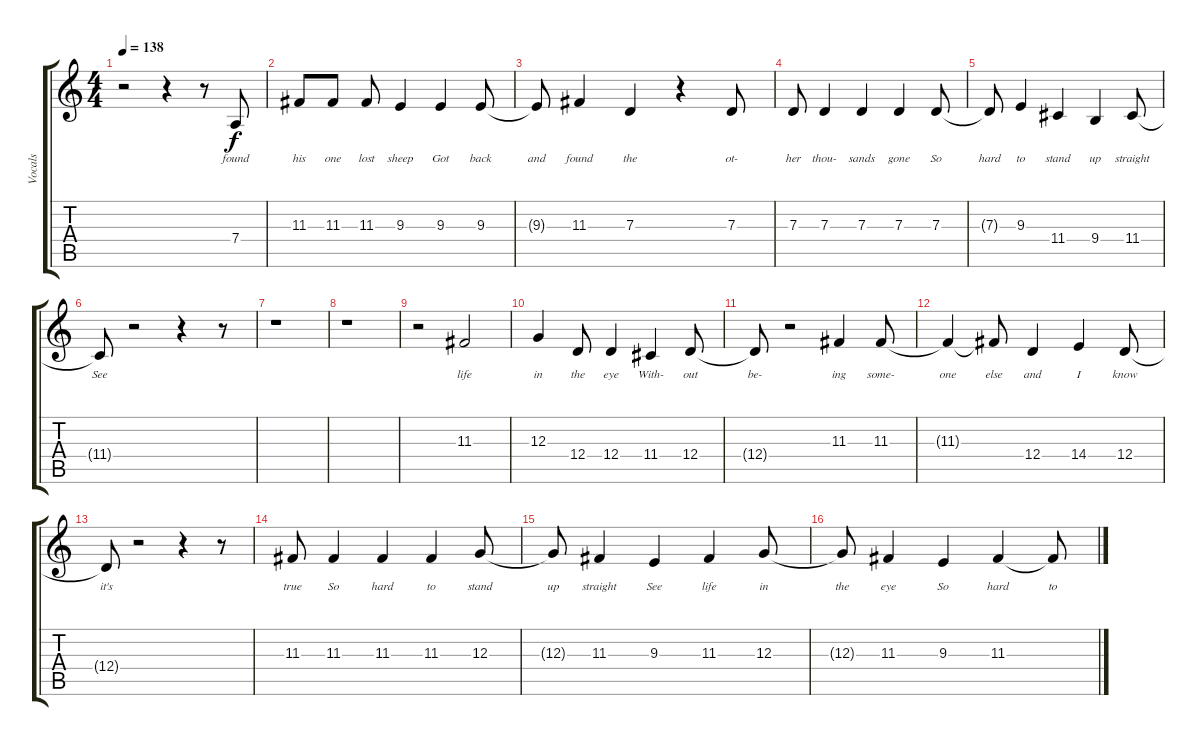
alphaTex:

\track ("Vocals" "Vocals") {instrument lead6voice}
\staff {score tabs}
\tuning (E4 B3 G3 D3 A2 E2) {hide}
\ts (4 4)
\tempo 138
\clef g2
\ks c
r.2{dy f} r.4 r.8 7.4.8{lyrics (0 "found") lyrics (1 "") lyrics (2 "") lyrics (3 "") lyrics (4 "")} |
11.3.8{lyrics (0 "his") lyrics (1 "") lyrics (2 "") lyrics (3 "") lyrics (4 "")} 11.3.8{lyrics (0 "one") lyrics (1 "") lyrics (2 "") lyrics (3 "") lyrics (4 "")} 11.3.8{lyrics (0 "lost") lyrics (1 "") lyrics (2 "") lyrics (3 "") lyrics (4 "")} 9.3.4{lyrics (0 "sheep") lyrics (1 "") lyrics (2 "") lyrics (3 "") lyrics (4 "")} 9.3.4{lyrics (0 "Got") lyrics (1 "") lyrics (2 "") lyrics (3 "") lyrics (4 "")} 9.3.8{lyrics (0 "back") lyrics (1 "") lyrics (2 "") lyrics (3 "") lyrics (4 "")} |
9.3{t}.8{lyrics (0 "and") lyrics (1 "") lyrics (2 "") lyrics (3 "") lyrics (4 "")} 11.3.4{lyrics (0 "found") lyrics (1 "") lyrics (2 "") lyrics (3 "") lyrics (4 "")} 7.3.4{lyrics (0 "the") lyrics (1 "") lyrics (2 "") lyrics (3 "") lyrics (4 "")} r.4 7.3.8{lyrics (0 "ot-") lyrics (1 "") lyrics (2 "") lyrics (3 "") lyrics (4 "")} |
7.3.8{lyrics (0 "her") lyrics (1 "") lyrics (2 "") lyrics (3 "") lyrics (4 "")} 7.3.4{lyrics (0 "thou-") lyrics (1 "") lyrics (2 "") lyrics (3 "") lyrics (4 "")} 7.3.4{lyrics (0 "sands") lyrics (1 "") lyrics (2 "") lyrics (3 "") lyrics (4 "")} 7.3.4{lyrics (0 "gone") lyrics (1 "") lyrics (2 "") lyrics (3 "") lyrics (4 "")} 7.3.8{lyrics (0 "So") lyrics (1 "") lyrics (2 "") lyrics (3 "") lyrics (4 "")} |
7.3{t}.8{lyrics (0 "hard") lyrics (1 "") lyrics (2 "") lyrics (3 "") lyrics (4 "")} 9.3.4{lyrics (0 "to") lyrics (1 "") lyrics (2 "") lyrics (3 "") lyrics (4 "")} 11.4.4{lyrics (0 "stand") lyrics (1 "") lyrics (2 "") lyrics (3 "") lyrics (4 "")} 9.4.4{lyrics (0 "up") lyrics (1 "") lyrics (2 "") lyrics (3 "") lyrics (4 "")} 11.4.8{lyrics (0 "straight") lyrics (1 "") lyrics (2 "") lyrics (3 "") lyrics (4 "")} |
11.4{t}.8{lyrics (0 "See") lyrics (1 "") lyrics (2 "") lyrics (3 "") lyrics (4 "")} r.2 r.4 r.8 |
r.1 |
r.1 |
r.2 11.3.2{lyrics (0 "life") lyrics (1 "") lyrics (2 "") lyrics (3 "") lyrics (4 "")} |
12.3.4{lyrics (0 "in") lyrics (1 "") lyrics (2 "") lyrics (3 "") lyrics (4 "")} 12.4.8{lyrics (0 "the") lyrics (1 "") lyrics (2 "") lyrics (3 "") lyrics (4 "")} 12.4.4{lyrics (0 "eye") lyrics (1 "") lyrics (2 "") lyrics (3 "") lyrics (4 "")} 11.4.4{lyrics (0 "With-") lyrics (1 "") lyrics (2 "") lyrics (3 "") lyrics (4 "")} 12.4.8{lyrics (0 "out") lyrics (1 "") lyrics (2 "") lyrics (3 "") lyrics (4 "")} |
12.4{t}.8{lyrics (0 "be-") lyrics (1 "") lyrics (2 "") lyrics (3 "") lyrics (4 "")} r.2 11.3.4{lyrics (0 "ing") lyrics (1 "") lyrics (2 "") lyrics (3 "") lyrics (4 "")} 11.3.8{lyrics (0 "some-") lyrics (1 "") lyrics (2 "") lyrics (3 "") lyrics (4 "")} |
11.3{t}.4{lyrics (0 "one") lyrics (1 "") lyrics (2 "") lyrics (3 "") lyrics (4 "")} 11.3{t}.8{lyrics (0 "else") lyrics (1 "") lyrics (2 "") lyrics (3 "") lyrics (4 "")} 12.4.4{lyrics (0 "and") lyrics (1 "") lyrics (2 "") lyrics (3 "") lyrics (4 "")} 14.4.4{lyrics (0 "I") lyrics (1 "") lyrics (2 "") lyrics (3 "") lyrics (4 "")} 12.4.8{lyrics (0 "know") lyrics (1 "") lyrics (2 "") lyrics (3 "") lyrics (4 "")} |
12.4{t}.8{lyrics (0 "it's") lyrics (1 "") lyrics (2 "") lyrics (3 "") lyrics (4 "")} r.2 r.4 r.8 |
11.3.8{lyrics (0 "true") lyrics (1 "") lyrics (2 "") lyrics (3 "") lyrics (4 "")} 11.3.4{lyrics (0 "So") lyrics (1 "") lyrics (2 "") lyrics (3 "") lyrics (4 "")} 11.3.4{lyrics (0 "hard") lyrics (1 "") lyrics (2 "") lyrics (3 "") lyrics (4 "")} 11.3.4{lyrics (0 "to") lyrics (1 "") lyrics (2 "") lyrics (3 "") lyrics (4 "")} 12.3.8{lyrics (0 "stand") lyrics (1 "") lyrics (2 "") lyrics (3 "") lyrics (4 "")} |
12.3{t}.8{lyrics (0 "up") lyrics (1 "") lyrics (2 "") lyrics (3 "") lyrics (4 "")} 11.3.4{lyrics (0 "straight") lyrics (1 "") lyrics (2 "") lyrics (3 "") lyrics (4 "")} 9.3.4{lyrics (0 "See") lyrics (1 "") lyrics (2 "") lyrics (3 "") lyrics (4 "")} 11.3.4{lyrics (0 "life") lyrics (1 "") lyrics (2 "") lyrics (3 "") lyrics (4 "")} 12.3.8{lyrics (0 "in") lyrics (1 "") lyrics (2 "") lyrics (3 "") lyrics (4 "")} |
12.3{t}.8{lyrics (0 "the") lyrics (1 "") lyrics (2 "") lyrics (3 "") lyrics (4 "")} 11.3.4{lyrics (0 "eye") lyrics (1 "") lyrics (2 "") lyrics (3 "") lyrics (4 "")} 9.3.4{lyrics (0 "So") lyrics (1 "") lyrics (2 "") lyrics (3 "") lyrics (4 "")} 11.3.4{lyrics (0 "hard") lyrics (1 "") lyrics (2 "") lyrics (3 "") lyrics (4 "")} 11.3{t}.8{lyrics (0 "to") lyrics (1 "") lyrics (2 "") lyrics (3 "") lyrics (4 "")}
